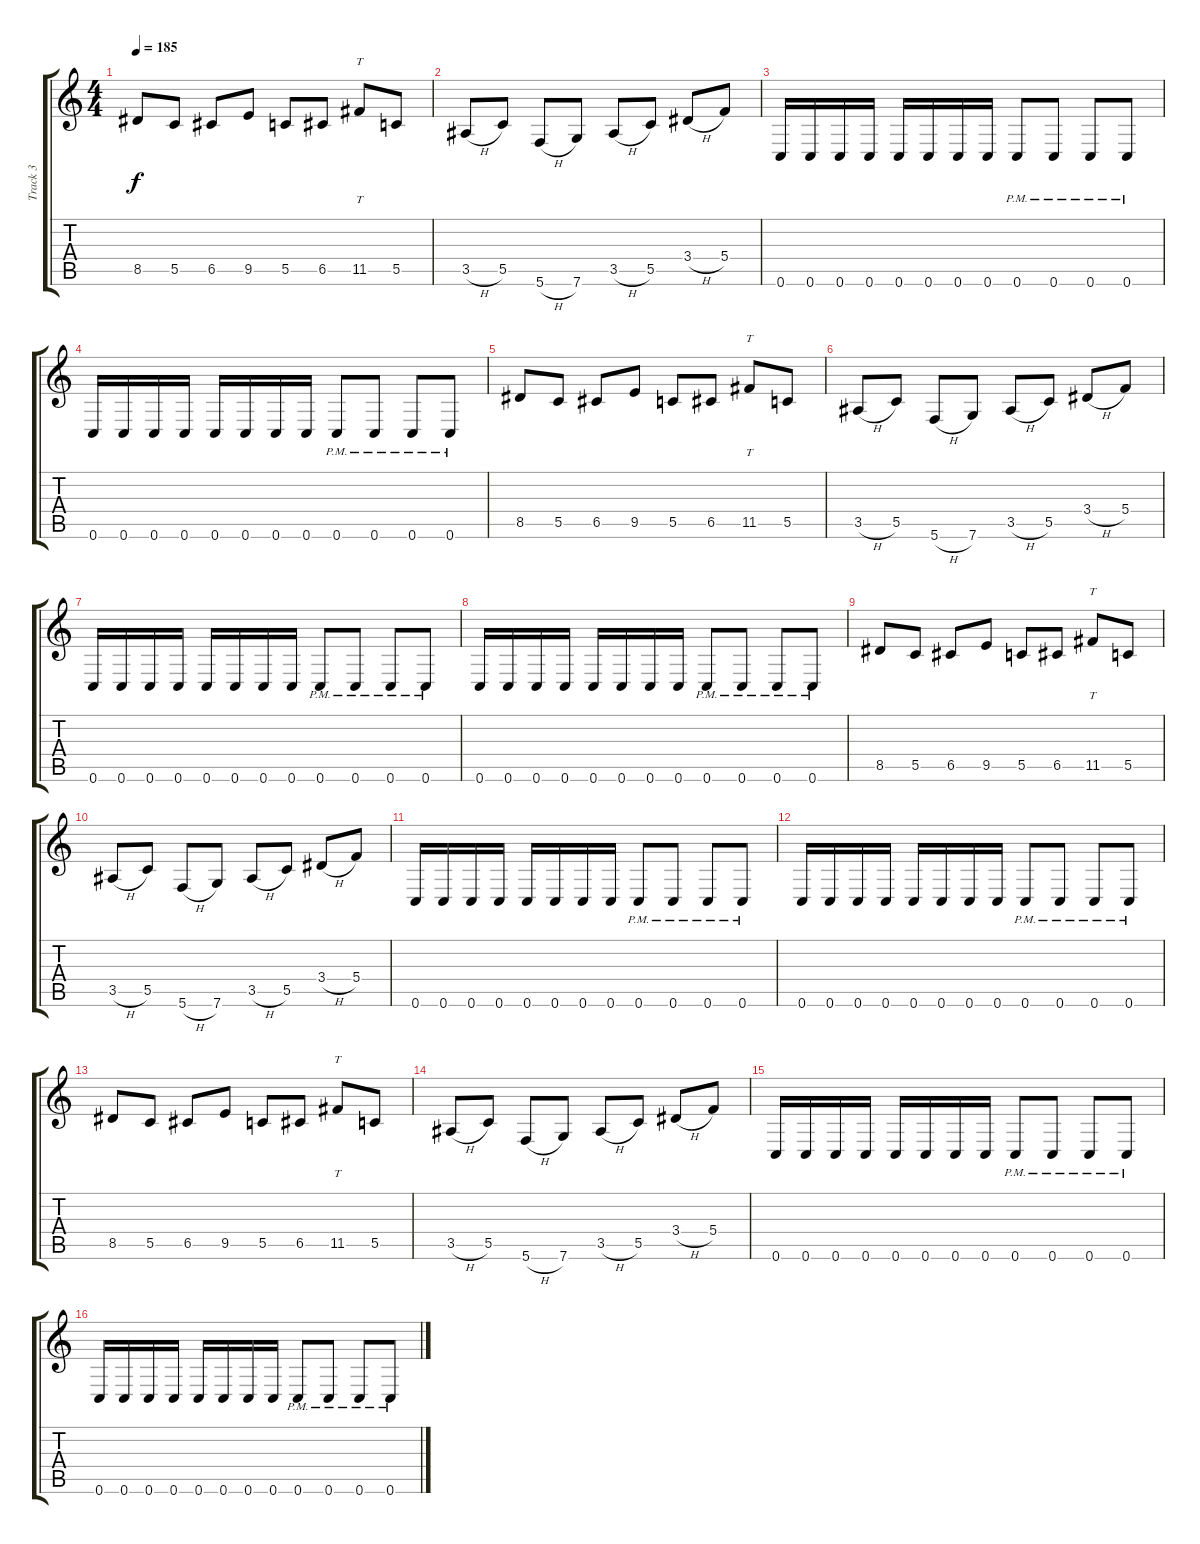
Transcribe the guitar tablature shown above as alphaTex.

\track ("Track 3" "Track 3") {instrument overdrivenguitar}
\staff {score tabs}
\tuning (D4 A3 F3 C3 G2 C2) {hide}
\ts (4 4)
\tempo 185
\clef g2
\ks c
8.5.8{dy f} 5.5.8 6.5.8 9.5.8 5.5.8 6.5.8 11.5.8{tt} 5.5.8 |
3.5{h}.8 5.5.8 5.6{h}.8 7.6.8 3.5{h}.8 5.5.8 3.4{h}.8 5.4.8 |
0.6.16 0.6.16 0.6.16 0.6.16 0.6.16 0.6.16 0.6.16 0.6.16 0.6{pm}.8 0.6{pm}.8 0.6{pm}.8 0.6{pm}.8 |
0.6.16 0.6.16 0.6.16 0.6.16 0.6.16 0.6.16 0.6.16 0.6.16 0.6{pm}.8 0.6{pm}.8 0.6{pm}.8 0.6{pm}.8 |
8.5.8 5.5.8 6.5.8 9.5.8 5.5.8 6.5.8 11.5.8{tt} 5.5.8 |
3.5{h}.8 5.5.8 5.6{h}.8 7.6.8 3.5{h}.8 5.5.8 3.4{h}.8 5.4.8 |
0.6.16 0.6.16 0.6.16 0.6.16 0.6.16 0.6.16 0.6.16 0.6.16 0.6{pm}.8 0.6{pm}.8 0.6{pm}.8 0.6{pm}.8 |
0.6.16 0.6.16 0.6.16 0.6.16 0.6.16 0.6.16 0.6.16 0.6.16 0.6{pm}.8 0.6{pm}.8 0.6{pm}.8 0.6{pm}.8 |
8.5.8 5.5.8 6.5.8 9.5.8 5.5.8 6.5.8 11.5.8{tt} 5.5.8 |
3.5{h}.8 5.5.8 5.6{h}.8 7.6.8 3.5{h}.8 5.5.8 3.4{h}.8 5.4.8 |
0.6.16 0.6.16 0.6.16 0.6.16 0.6.16 0.6.16 0.6.16 0.6.16 0.6{pm}.8 0.6{pm}.8 0.6{pm}.8 0.6{pm}.8 |
0.6.16 0.6.16 0.6.16 0.6.16 0.6.16 0.6.16 0.6.16 0.6.16 0.6{pm}.8 0.6{pm}.8 0.6{pm}.8 0.6{pm}.8 |
8.5.8 5.5.8 6.5.8 9.5.8 5.5.8 6.5.8 11.5.8{tt} 5.5.8 |
3.5{h}.8 5.5.8 5.6{h}.8 7.6.8 3.5{h}.8 5.5.8 3.4{h}.8 5.4.8 |
0.6.16 0.6.16 0.6.16 0.6.16 0.6.16 0.6.16 0.6.16 0.6.16 0.6{pm}.8 0.6{pm}.8 0.6{pm}.8 0.6{pm}.8 |
0.6.16 0.6.16 0.6.16 0.6.16 0.6.16 0.6.16 0.6.16 0.6.16 0.6{pm}.8 0.6{pm}.8 0.6{pm}.8 0.6{pm}.8
